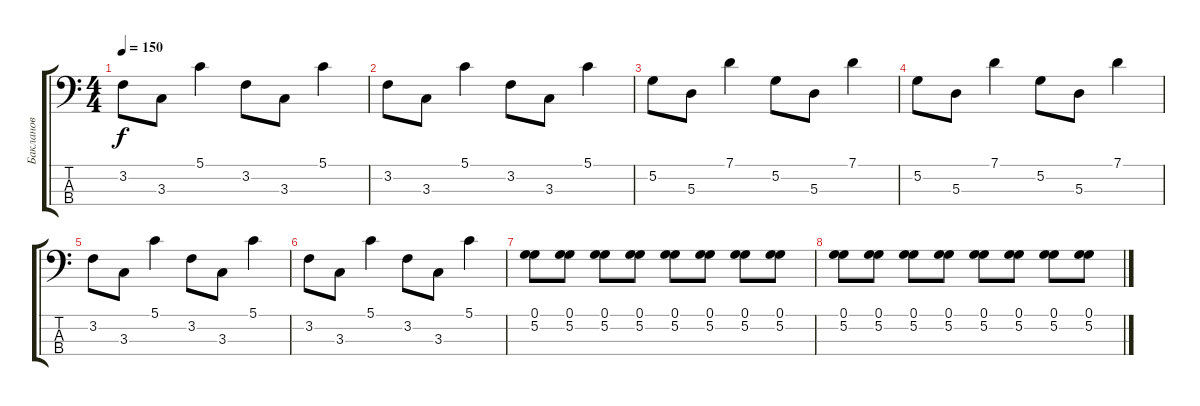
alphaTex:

\track ("Бакланов" "Бакланов") {instrument electricbasspick}
\staff {score tabs}
\tuning (G2 D2 A1 E1) {hide}
\ts (4 4)
\tempo 150
\clef f4
\ks c
3.2.8{dy f} 3.3.8 5.1.4 3.2.8 3.3.8 5.1.4 |
3.2.8 3.3.8 5.1.4 3.2.8 3.3.8 5.1.4 |
5.2.8 5.3.8 7.1.4 5.2.8 5.3.8 7.1.4 |
5.2.8 5.3.8 7.1.4 5.2.8 5.3.8 7.1.4 |
3.2.8 3.3.8 5.1.4 3.2.8 3.3.8 5.1.4 |
3.2.8 3.3.8 5.1.4 3.2.8 3.3.8 5.1.4 |
(0.1 5.2).8 (0.1 5.2).8 (0.1 5.2).8 (0.1 5.2).8 (0.1 5.2).8 (0.1 5.2).8 (0.1 5.2).8 (0.1 5.2).8 |
(0.1 5.2).8 (0.1 5.2).8 (0.1 5.2).8 (0.1 5.2).8 (0.1 5.2).8 (0.1 5.2).8 (0.1 5.2).8 (0.1 5.2).8
